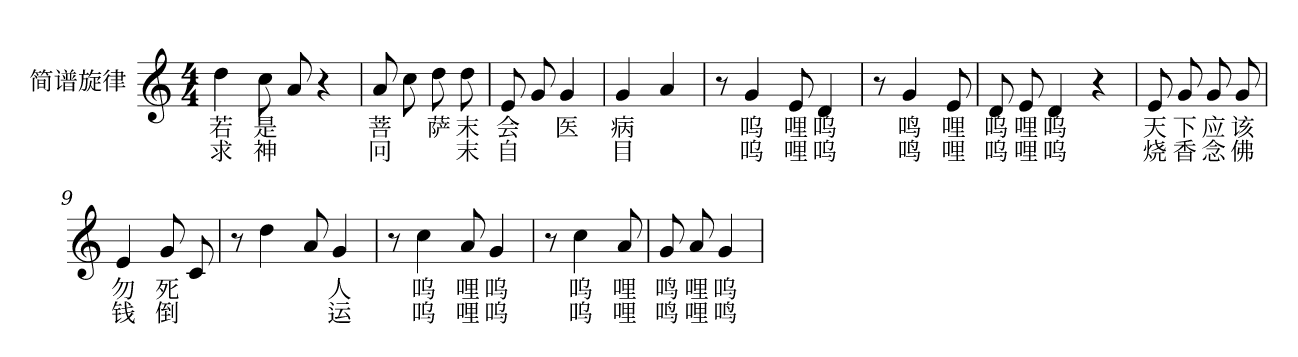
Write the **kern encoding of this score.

**kern	**text	**text
*part1	*part1	*part1
*staff1	*staff1	*staff1
*I"简谱旋律	*	*
*k[]	*	*
*M4/4	*	*
=1	=1	=1
4dd	若	求
8cc	是	神
8a	.	.
4r	.	.
=2	=2	=2
8a	菩	冋
8cc	.	.
8dd	萨	.
8dd	末	末
=3	=3	=3
8e	会	自
8g	.	.
4g	医	.
=4	=4	=4
4g	病	目
4a	.	.
=5	=5	=5
8r	.	.
4g	呜	呜
8e	哩	哩
4d	呜	呜
=6	=6	=6
8r	.	.
4g	鸣	鸣
8e	哩	哩
=7	=7	=7
8d	呜	呜
8e	哩	哩
4d	呜	呜
4r	.	.
=8	=8	=8
8e	天	烧
8g	下	香
8g	应	念
8g	该	佛
=9	=9	=9
4e	勿	钱
8g	死	倒
8c	.	.
=10	=10	=10
8r	.	.
4dd	.	.
8a	.	.
4g	人	运
=11	=11	=11
8r	.	.
4cc	呜	呜
8a	哩	哩
4g	呜	呜
=12	=12	=12
8r	.	.
4cc	呜	呜
8a	哩	哩
=13	=13	=13
8g	鸣	鸣
8a	哩	哩
4g	呜	鸣
=	=	=
*-	*-	*-
